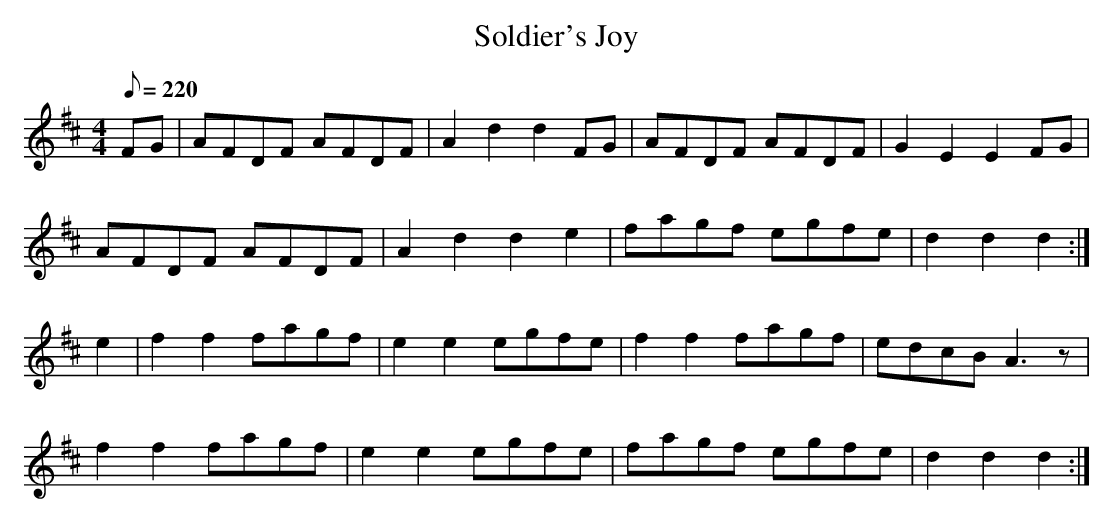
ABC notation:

X:1
T:Soldier's Joy
M:4/4
L:1/8
Q:220
K:D
FG|AFDF AFDF|A2 d2 d2 FG|AFDF AFDF|G2 E2 E2 FG|!
AFDF AFDF|A2 d2 d2 e2|fagf egfe|d2 d2 d2:|!
e2|f2 f2 fagf|e2 e2 egfe|f2 f2 fagf|edcB A3 z|!
f2 f2 fagf|e2 e2 egfe|fagf egfe|d2 d2 d2:|!
